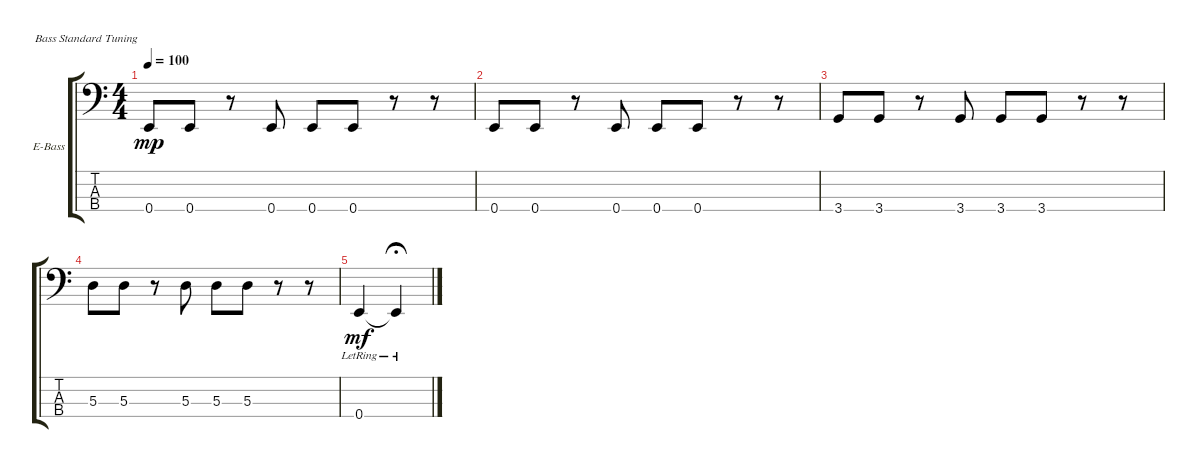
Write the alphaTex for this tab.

\bracketExtendMode groupsimilarinstruments
\firstSystemTrackNameOrientation horizontal
\otherSystemsTrackNameOrientation horizontal
\track ("Electric Bass" "E-Bass") {instrument electricbassfinger}
\staff {score tabs}
\tuning (G2 D2 A1 E1)
\ts (4 4)
\tempo 100
\clef f4
\scale
0.333333
\ks c
0.4.8{dy mp} 0.4.8 r.8 0.4.8 0.4.8 0.4.8 r.8 r.8 |
\scale
0.333333 0.4.8 0.4.8 r.8 0.4.8 0.4.8 0.4.8 r.8 r.8 |
\scale
0.333333 3.4.8 3.4.8 r.8 3.4.8 3.4.8 3.4.8 r.8 r.8 |
\scale
0.333333 5.3.8 5.3.8 r.8 5.3.8 5.3.8 5.3.8 r.8 r.8 |
0.4{lr}.4{dy mf} 0.4{lr t}.4{fermata (medium 1)}
